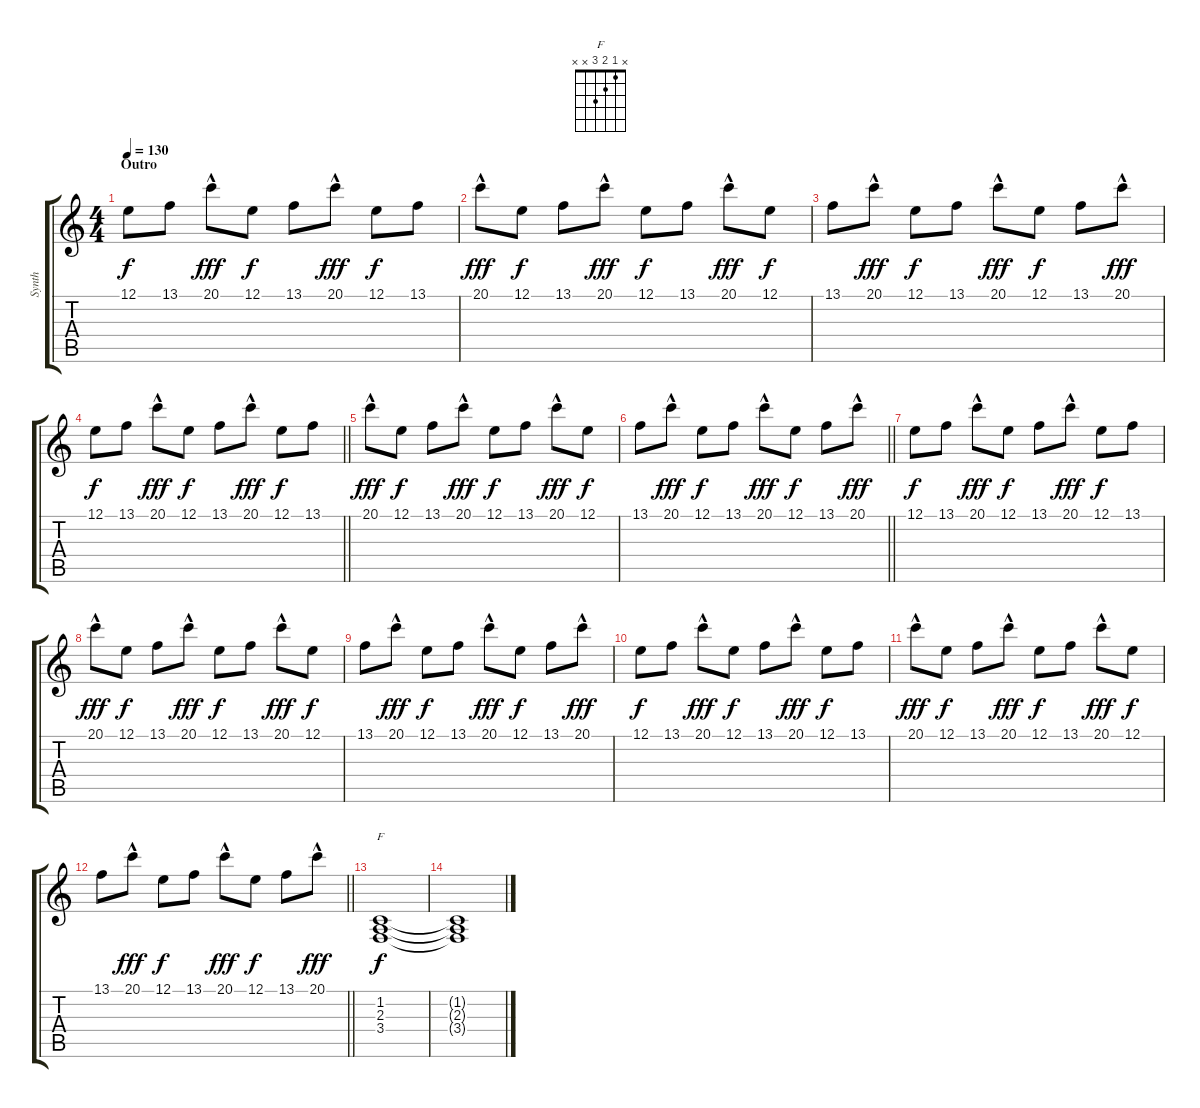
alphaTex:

\track ("Synth" "Synth") {instrument stringensemble1}
\staff {score tabs}
\tuning (E4 B3 G3 D3 A2 E2) {hide}
\chord ("F" x 1 2 3 x x)
\ts (4 4)
\section ("" "Outro")
\tempo 130
\clef g2
\ks c
12.1.8{dy f volume 10} 13.1.8 20.1{hac}.8{dy fff} 12.1.8{dy f} 13.1.8 20.1{hac}.8{dy fff} 12.1.8{dy f} 13.1.8 |
20.1{hac}.8{dy fff} 12.1.8{dy f} 13.1.8 20.1{hac}.8{dy fff} 12.1.8{dy f} 13.1.8 20.1{hac}.8{dy fff} 12.1.8{dy f} |
13.1.8 20.1{hac}.8{dy fff} 12.1.8{dy f} 13.1.8 20.1{hac}.8{dy fff} 12.1.8{dy f} 13.1.8 20.1{hac}.8{dy fff} |
\barLineRight lightlight
12.1.8{dy f} 13.1.8 20.1{hac}.8{dy fff} 12.1.8{dy f} 13.1.8 20.1{hac}.8{dy fff} 12.1.8{dy f} 13.1.8 |
20.1{hac}.8{dy fff} 12.1.8{dy f} 13.1.8 20.1{hac}.8{dy fff} 12.1.8{dy f} 13.1.8 20.1{hac}.8{dy fff} 12.1.8{dy f} |
\barLineRight lightlight
13.1.8 20.1{hac}.8{dy fff} 12.1.8{dy f} 13.1.8 20.1{hac}.8{dy fff} 12.1.8{dy f} 13.1.8 20.1{hac}.8{dy fff} |
12.1.8{dy f} 13.1.8 20.1{hac}.8{dy fff} 12.1.8{dy f} 13.1.8 20.1{hac}.8{dy fff} 12.1.8{dy f} 13.1.8 |
20.1{hac}.8{dy fff} 12.1.8{dy f} 13.1.8 20.1{hac}.8{dy fff} 12.1.8{dy f} 13.1.8 20.1{hac}.8{dy fff} 12.1.8{dy f} |
13.1.8 20.1{hac}.8{dy fff} 12.1.8{dy f} 13.1.8 20.1{hac}.8{dy fff} 12.1.8{dy f} 13.1.8 20.1{hac}.8{dy fff} |
12.1.8{dy f} 13.1.8 20.1{hac}.8{dy fff} 12.1.8{dy f} 13.1.8 20.1{hac}.8{dy fff} 12.1.8{dy f} 13.1.8 |
20.1{hac}.8{dy fff} 12.1.8{dy f} 13.1.8 20.1{hac}.8{dy fff} 12.1.8{dy f} 13.1.8 20.1{hac}.8{dy fff} 12.1.8{dy f} |
\barLineRight lightlight
13.1.8 20.1{hac}.8{dy fff} 12.1.8{dy f} 13.1.8 20.1{hac}.8{dy fff} 12.1.8{dy f} 13.1.8 20.1{hac}.8{dy fff} |
(1.2 2.3 3.4).1{ch "F" dy f volume 3} |
(1.2{t} 2.3{t} 3.4{t}).1
